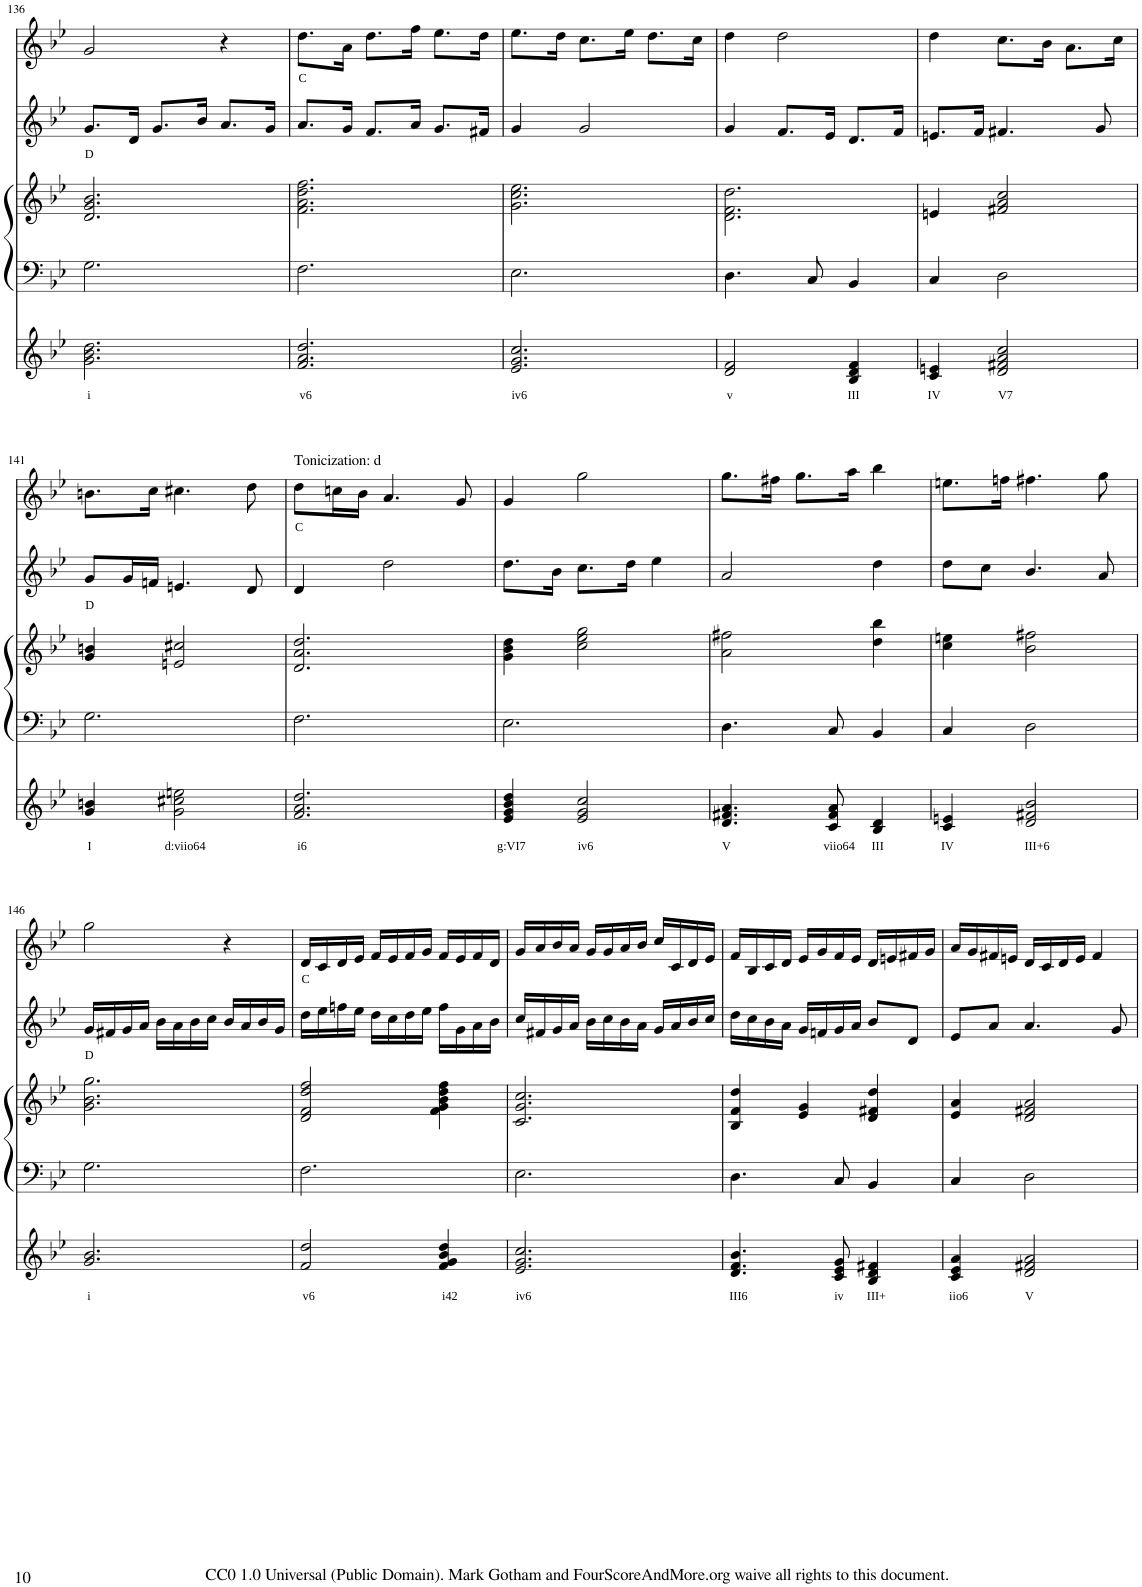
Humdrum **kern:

**kern	**text	**kern	**kern	**kern	**text	**kern	**text
*part5	*part5	*part4	*part3	*part2	*part2	*part1	*part1
*staff5	*staff5	*staff4	*staff3	*staff2	*staff2	*staff1	*staff1
*I"Full reduction	*	*I"Basso Continuo	*I"Vln Chd Reduction	*I"Violin 2	*	*I"Violin 1	*
*	*	*	*	*I'Vln	*	*I'Vln	*
!!LO:PB:g=z
*clefG2	*	*clefF4	*clefG2	*clefG2	*	*clefG2	*
*k[b-e-]	*	*k[b-e-]	*k[b-e-]	*k[b-e-]	*	*k[b-e-]	*
*M3/4	*	*M3/4	*M3/4	*M3/4	*	*M3/4	*
=136	=136	=136	=136	=136	=136	=136	=136
!	!LO:LY:b	!	!	!	!LO:LY:b	!	!
2.g\ 2.b-\ 2.dd\	i	2.G\	2.d/ 2.g/ 2.b-/	8.g/L	D	2g/	.
.	.	.	.	16d/Jk	.	.	.
.	.	.	.	8.g/L	.	.	.
.	.	.	.	16b-/Jk	.	.	.
.	.	.	.	8.a/L	.	4r	.
.	.	.	.	16g/Jk	.	.	.
=137	=137	=137	=137	=137	=137	=137	=137
!	!LO:LY:b	!	!	!	!	!	!LO:LY:b
2.f/ 2.a/ 2.dd/	v6	2.F\	2.f\ 2.a\ 2.dd\ 2.ff\	8.a/L	.	8.dd\L	C
.	.	.	.	16g/Jk	.	16a\Jk	.
.	.	.	.	8.f/L	.	8.dd\L	.
.	.	.	.	16a/Jk	.	16ff\Jk	.
.	.	.	.	8.g/L	.	8.ee-\L	.
.	.	.	.	16f#X/Jk	.	16dd\Jk	.
=138	=138	=138	=138	=138	=138	=138	=138
!	!LO:LY:b	!	!	!	!	!	!
2.e-/ 2.g/ 2.cc/	iv6	2.E-\	2.g\ 2.cc\ 2.ee-\	4g/	.	8.ee-\L	.
.	.	.	.	.	.	16dd\Jk	.
.	.	.	.	2g/	.	8.cc\L	.
.	.	.	.	.	.	16ee-\Jk	.
.	.	.	.	.	.	8.dd\L	.
.	.	.	.	.	.	16cc\Jk	.
=139	=139	=139	=139	=139	=139	=139	=139
!	!LO:LY:b	!	!	!	!	!	!
2d/ 2f/	v	4.D\	2.d\ 2.f\ 2.dd\	4g/	.	4dd\	.
.	.	.	.	8.f/L	.	2dd\	.
.	.	8C/	.	.	.	.	.
.	.	.	.	16e-/Jk	.	.	.
!	!LO:LY:b	!	!	!	!	!	!
4B-/ 4d/ 4f/	III	4BB-/	.	8.d/L	.	.	.
.	.	.	.	16f/Jk	.	.	.
=140	=140	=140	=140	=140	=140	=140	=140
!	!LO:LY:b	!	!	!	!	!	!
4c/ 4en/	IV	4C/	4en/	8.en/L	.	4dd\	.
.	.	.	.	16f/Jk	.	.	.
!	!LO:LY:b	!	!	!	!	!	!
2d/ 2f#X/ 2a/ 2cc/	V7	2D\	2f#X/ 2a/ 2cc/	4.f#X/	.	8.cc\L	.
.	.	.	.	.	.	16b-\Jk	.
.	.	.	.	.	.	8.a\L	.
.	.	.	.	8g/	.	.	.
.	.	.	.	.	.	16cc\Jk	.
!!LO:LB:g=z
=141	=141	=141	=141	=141	=141	=141	=141
!	!LO:LY:b	!	!	!	!LO:LY:b	!	!
4g/ 4bn/	I	2.G\	4g/ 4bn/	8g/L	D	8.bn\L	.
.	.	.	.	16g/L	.	.	.
.	.	.	.	16fn/JJ	.	16cc\Jk	.
!	!LO:LY:b	!	!	!	!	!	!
2g\ 2cc#X\ 2een\	d:viio64	.	2en/ 2cc#X/	4.en/	.	4.cc#X\	.
.	.	.	.	8d/	.	8dd\	.
=142	=142	=142	=142	=142	=142	=142	=142
!	!	!	!	!	!	!LO:TX:a:t=Tonicization&colon; d	!
!	!LO:LY:b	!	!	!	!	!	!LO:LY:b
2.f/ 2.a/ 2.dd/	i6	2.F\	2.d/ 2.a/ 2.dd/	4d/	.	8dd\L	C
.	.	.	.	.	.	16ccn\L	.
.	.	.	.	.	.	16b-\JJ	.
.	.	.	.	2dd\	.	4.a/	.
.	.	.	.	.	.	8g/	.
=143	=143	=143	=143	=143	=143	=143	=143
!	!LO:LY:b	!	!	!	!	!	!
4e-/ 4g/ 4b-/ 4dd/	g:VI7	2.E-\	4g\ 4b-\ 4dd\	8.dd\L	.	4g/	.
.	.	.	.	16b-\Jk	.	.	.
!	!LO:LY:b	!	!	!	!	!	!
2e-/ 2g/ 2cc/	iv6	.	2cc\ 2ee-\ 2gg\	8.cc\L	.	2gg\	.
.	.	.	.	16dd\Jk	.	.	.
.	.	.	.	4ee-\	.	.	.
=144	=144	=144	=144	=144	=144	=144	=144
!	!LO:LY:b	!	!	!	!	!	!
4.d/ 4.f#X/ 4.a/	V	4.D\	2a\ 2ff#X\	2a/	.	8.gg\L	.
.	.	.	.	.	.	16ff#X\Jk	.
.	.	.	.	.	.	8.gg\L	.
!	!LO:LY:b	!	!	!	!	!	!
8c/ 8f#/ 8a/	viio64	8C/	.	.	.	.	.
.	.	.	.	.	.	16aa\Jk	.
!	!LO:LY:b	!	!	!	!	!	!
4B-/ 4d/	III	4BB-/	4dd\ 4bb-\	4dd\	.	4bb-\	.
=145	=145	=145	=145	=145	=145	=145	=145
!	!LO:LY:b	!	!	!	!	!	!
4c/ 4en/	IV	4C/	4cc\ 4een\	8dd\L	.	8.een\L	.
.	.	.	.	8cc\J	.	.	.
.	.	.	.	.	.	16ffn\Jk	.
!	!LO:LY:b	!	!	!	!	!	!
2d/ 2f#X/ 2b-/	III+6	2D\	2b-\ 2ff#X\	4.b-/	.	4.ff#X\	.
.	.	.	.	8a/	.	8gg\	.
!!LO:LB:g=z
=146	=146	=146	=146	=146	=146	=146	=146
!	!LO:LY:b	!	!	!	!LO:LY:b	!	!
2.g/ 2.b-/	i	2.G\	2.g\ 2.b-\ 2.gg\	16g/LL	D	2gg\	.
.	.	.	.	16f#X/	.	.	.
.	.	.	.	16g/	.	.	.
.	.	.	.	16a/JJ	.	.	.
.	.	.	.	16b-\LL	.	.	.
.	.	.	.	16a\	.	.	.
.	.	.	.	16b-\	.	.	.
.	.	.	.	16cc\JJ	.	.	.
.	.	.	.	16b-/LL	.	4r	.
.	.	.	.	16a/	.	.	.
.	.	.	.	16b-/	.	.	.
.	.	.	.	16g/JJ	.	.	.
=147	=147	=147	=147	=147	=147	=147	=147
!	!LO:LY:b	!	!	!	!	!	!LO:LY:b
2f/ 2dd/	v6	2.F\	2d/ 2f/ 2dd/ 2ff/	16dd\LL	.	16d/LL	C
.	.	.	.	16ee-\	.	16c/	.
.	.	.	.	16ffn\	.	16d/	.
.	.	.	.	16ee-\JJ	.	16e-/JJ	.
.	.	.	.	16dd\LL	.	16f/LL	.
.	.	.	.	16cc\	.	16e-/	.
.	.	.	.	16dd\	.	16f/	.
.	.	.	.	16ee-\JJ	.	16g/JJ	.
!	!LO:LY:b	!	!	!	!	!	!
4f/ 4g/ 4b-/ 4dd/	i42	.	4f\ 4g\ 4b-\ 4dd\ 4ff\	16ff\LL	.	16f/LL	.
.	.	.	.	16g\	.	16e-/	.
.	.	.	.	16a\	.	16f/	.
.	.	.	.	16b-\JJ	.	16d/JJ	.
=148	=148	=148	=148	=148	=148	=148	=148
!	!LO:LY:b	!	!	!	!	!	!
2.e-/ 2.g/ 2.cc/	iv6	2.E-\	2.c/ 2.g/ 2.cc/	16cc/LL	.	16g/LL	.
.	.	.	.	16f#X/	.	16a/	.
.	.	.	.	16g/	.	16b-/	.
.	.	.	.	16a/JJ	.	16a/JJ	.
.	.	.	.	16b-\LL	.	16g/LL	.
.	.	.	.	16cc\	.	16g/	.
.	.	.	.	16b-\	.	16a/	.
.	.	.	.	16a\JJ	.	16b-/JJ	.
.	.	.	.	16g/LL	.	16cc/LL	.
.	.	.	.	16a/	.	16c/	.
.	.	.	.	16b-/	.	16d/	.
.	.	.	.	16cc/JJ	.	16e-/JJ	.
=149	=149	=149	=149	=149	=149	=149	=149
!	!LO:LY:b	!	!	!	!	!	!
4.d/ 4.f/ 4.b-/	III6	4.D\	4B-/ 4f/ 4dd/	16dd\LL	.	16f/LL	.
.	.	.	.	16cc\	.	16B-/	.
.	.	.	.	16b-\	.	16c/	.
.	.	.	.	16a\JJ	.	16d/JJ	.
.	.	.	4e-/ 4g/	16g/LL	.	16e-/LL	.
.	.	.	.	16fn/	.	16g/	.
!	!LO:LY:b	!	!	!	!	!	!
8c/ 8e-/ 8g/	iv	8C/	.	16g/	.	16f/	.
.	.	.	.	16a/JJ	.	16e-/JJ	.
!	!LO:LY:b	!	!	!	!	!	!
4B-/ 4d/ 4f#X/	III+	4BB-/	4d/ 4f#X/ 4dd/	8b-/L	.	16d/LL	.
.	.	.	.	.	.	16en/	.
.	.	.	.	8d/J	.	16f#X/	.
.	.	.	.	.	.	16g/JJ	.
=150	=150	=150	=150	=150	=150	=150	=150
!	!LO:LY:b	!	!	!	!	!	!
4c/ 4e-/ 4a/	iio6	4C/	4e-/ 4a/	8e-/L	.	16a/LL	.
.	.	.	.	.	.	16g/	.
.	.	.	.	8a/J	.	16f#X/	.
.	.	.	.	.	.	16en/JJ	.
!	!LO:LY:b	!	!	!	!	!	!
2d/ 2f#X/ 2a/	V	2D\	2d/ 2f#X/ 2a/	4.a/	.	16d/LL	.
.	.	.	.	.	.	16c/	.
.	.	.	.	.	.	16d/	.
.	.	.	.	.	.	16e/JJ	.
.	.	.	.	.	.	4f#/	.
.	.	.	.	8g/	.	.	.
=	=	=	=	=	=	=	=
*-	*-	*-	*-	*-	*-	*-	*-
